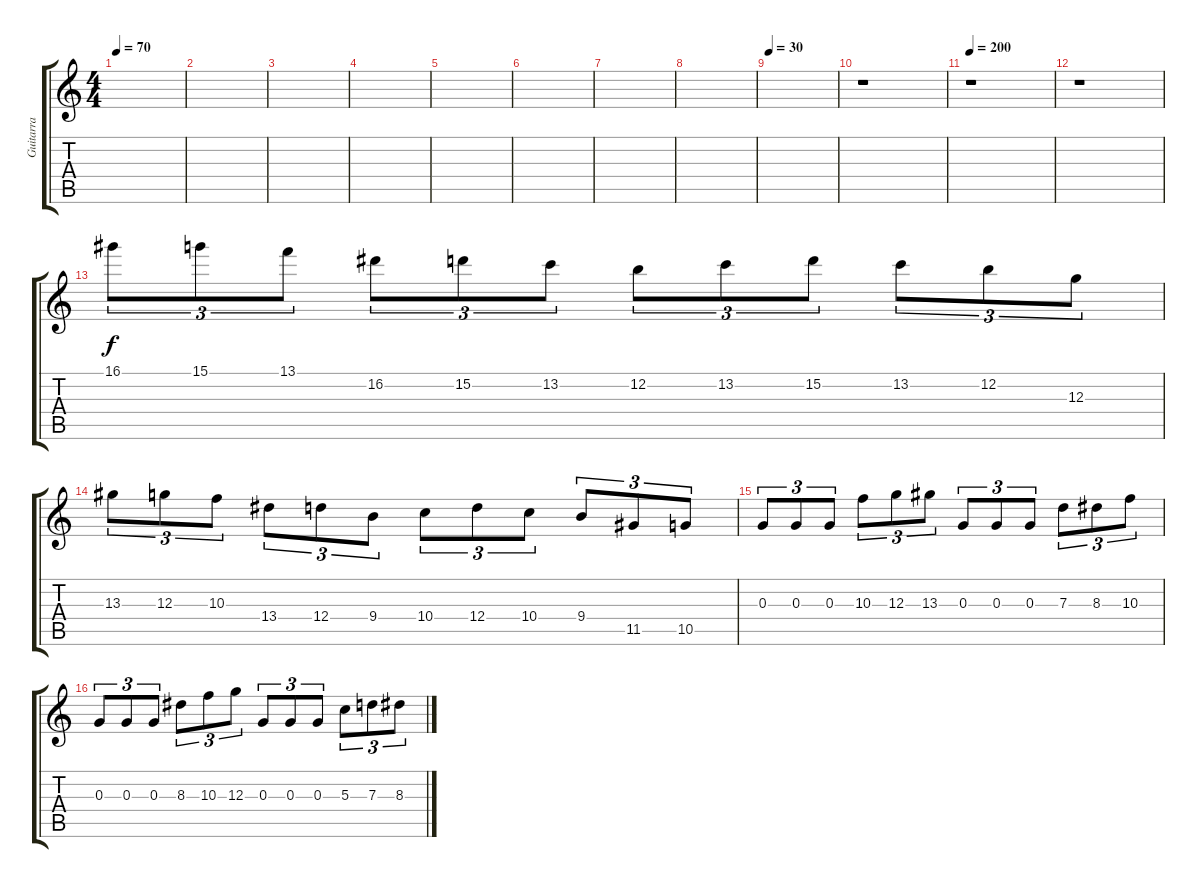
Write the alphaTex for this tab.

\track ("Guitarra" "Guitarra") {instrument distortionguitar}
\staff {score tabs}
\tuning (E4 B3 G3 D3 A2 E2) {hide}
\ts (4 4)
\tempo 70
\clef g2
\ks c
|
|
|
|
|
|
|
|
\tempo 30
|
r.1 |
\tempo 200
r.1 |
r.1 |
16.1.8{tu (3 2)} 15.1.8{tu (3 2)} 13.1.8{tu (3 2)} 16.2.8{tu (3 2)} 15.2.8{tu (3 2)} 13.2.8{tu (3 2)} 12.2.8{tu (3 2)} 13.2.8{tu (3 2)} 15.2.8{tu (3 2)} 13.2.8{tu (3 2)} 12.2.8{tu (3 2)} 12.3.8{tu (3 2)} |
13.3.8{tu (3 2)} 12.3.8{tu (3 2)} 10.3.8{tu (3 2)} 13.4.8{tu (3 2)} 12.4.8{tu (3 2)} 9.4.8{tu (3 2)} 10.4.8{tu (3 2)} 12.4.8{tu (3 2)} 10.4.8{tu (3 2)} 9.4.8{tu (3 2)} 11.5.8{tu (3 2)} 10.5.8{tu (3 2)} |
0.3.8{tu (3 2)} 0.3.8{tu (3 2)} 0.3.8{tu (3 2)} 10.3.8{tu (3 2)} 12.3.8{tu (3 2)} 13.3.8{tu (3 2)} 0.3.8{tu (3 2)} 0.3.8{tu (3 2)} 0.3.8{tu (3 2)} 7.3.8{tu (3 2)} 8.3.8{tu (3 2)} 10.3.8{tu (3 2)} |
0.3.8{tu (3 2)} 0.3.8{tu (3 2)} 0.3.8{tu (3 2)} 8.3.8{tu (3 2)} 10.3.8{tu (3 2)} 12.3.8{tu (3 2)} 0.3.8{tu (3 2)} 0.3.8{tu (3 2)} 0.3.8{tu (3 2)} 5.3.8{tu (3 2)} 7.3.8{tu (3 2)} 8.3.8{tu (3 2)}
